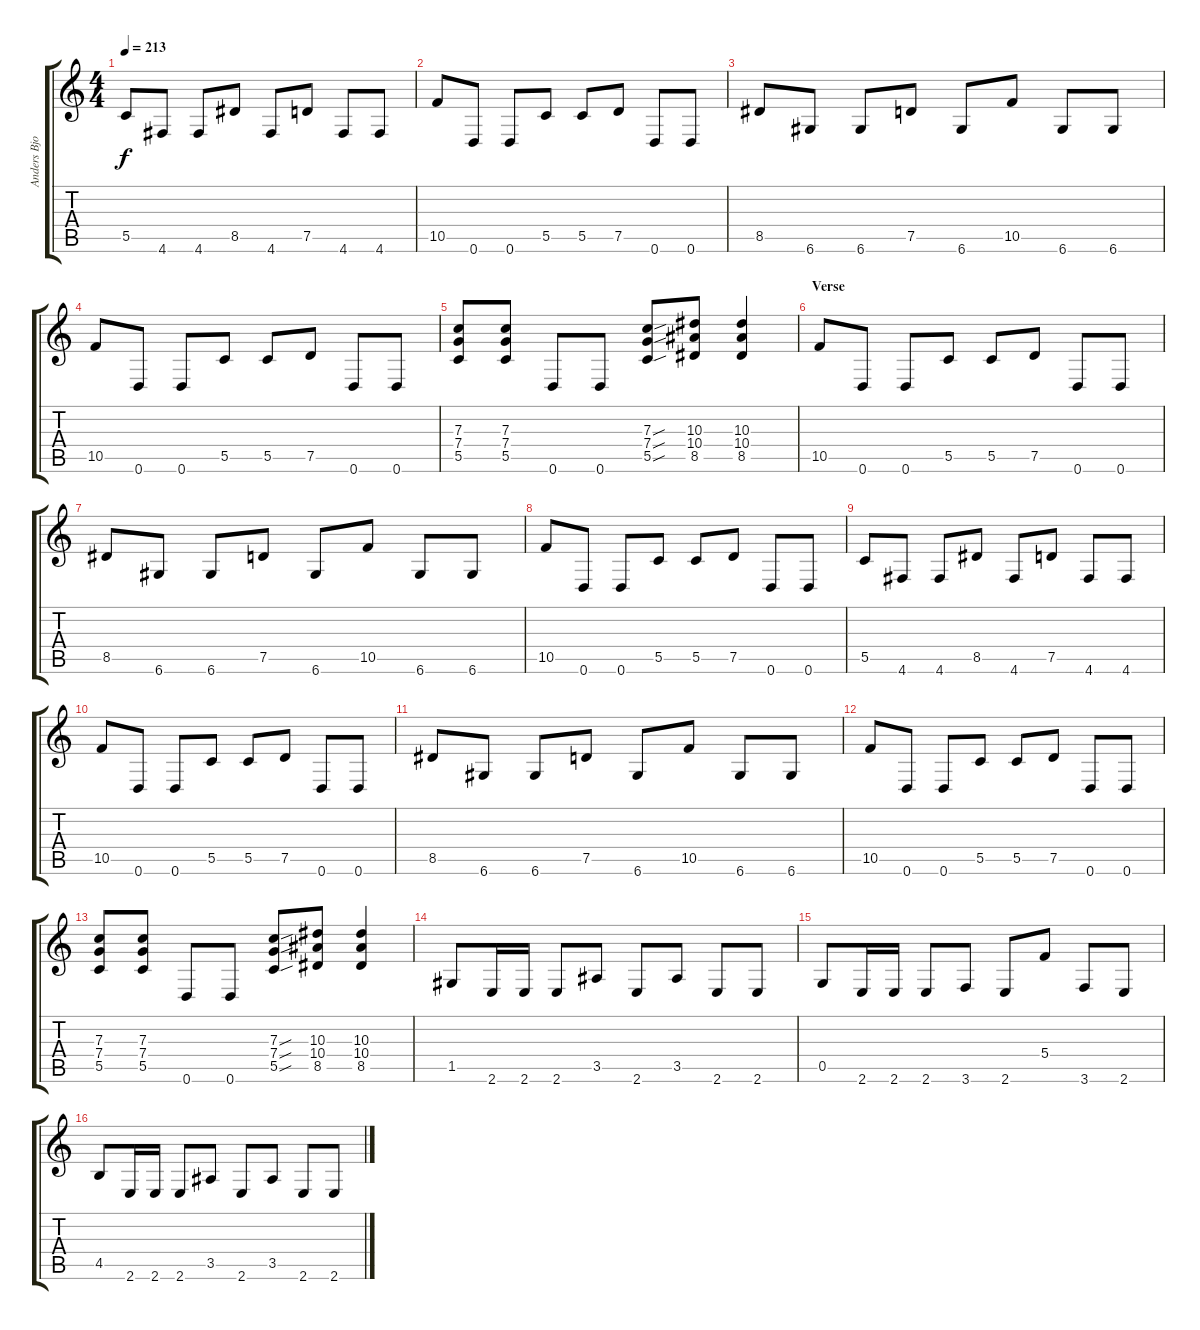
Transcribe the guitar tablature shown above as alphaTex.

\track ("Anders Bjorler" "Anders Bjo") {instrument distortionguitar}
\staff {score tabs}
\tuning (D4 A3 F3 C3 G2 D2) {hide}
\ts (4 4)
\tempo 213
\clef g2
\ks c
5.5.8{dy f} 4.6.8 4.6.8 8.5.8 4.6.8 7.5.8 4.6.8 4.6.8 |
10.5.8 0.6.8 0.6.8 5.5.8 5.5.8 7.5.8 0.6.8 0.6.8 |
8.5.8 6.6.8 6.6.8 7.5.8 6.6.8 10.5.8 6.6.8 6.6.8 |
10.5.8 0.6.8 0.6.8 5.5.8 5.5.8 7.5.8 0.6.8 0.6.8 |
(7.3 7.4 5.5).8 (7.3 7.4 5.5).8 0.6.8 0.6.8 (7.3{sou} 7.4{sou} 5.5{sou}).8 (10.3 10.4 8.5).8 (10.3 10.4 8.5).4 |
\section ("" "Verse")
10.5.8 0.6.8 0.6.8 5.5.8 5.5.8 7.5.8 0.6.8 0.6.8 |
8.5.8 6.6.8 6.6.8 7.5.8 6.6.8 10.5.8 6.6.8 6.6.8 |
10.5.8 0.6.8 0.6.8 5.5.8 5.5.8 7.5.8 0.6.8 0.6.8 |
5.5.8 4.6.8 4.6.8 8.5.8 4.6.8 7.5.8 4.6.8 4.6.8 |
10.5.8 0.6.8 0.6.8 5.5.8 5.5.8 7.5.8 0.6.8 0.6.8 |
8.5.8 6.6.8 6.6.8 7.5.8 6.6.8 10.5.8 6.6.8 6.6.8 |
10.5.8 0.6.8 0.6.8 5.5.8 5.5.8 7.5.8 0.6.8 0.6.8 |
(7.3 7.4 5.5).8 (7.3 7.4 5.5).8 0.6.8 0.6.8 (7.3{sou} 7.4{sou} 5.5{sou}).8 (10.3 10.4 8.5).8 (10.3 10.4 8.5).4 |
1.5.8 2.6.16 2.6.16 2.6.8 3.5.8 2.6.8 3.5.8 2.6.8 2.6.8 |
0.5.8 2.6.16 2.6.16 2.6.8 3.6.8 2.6.8 5.4.8 3.6.8 2.6.8 |
4.5.8 2.6.16 2.6.16 2.6.8 3.5.8 2.6.8 3.5.8 2.6.8 2.6.8
